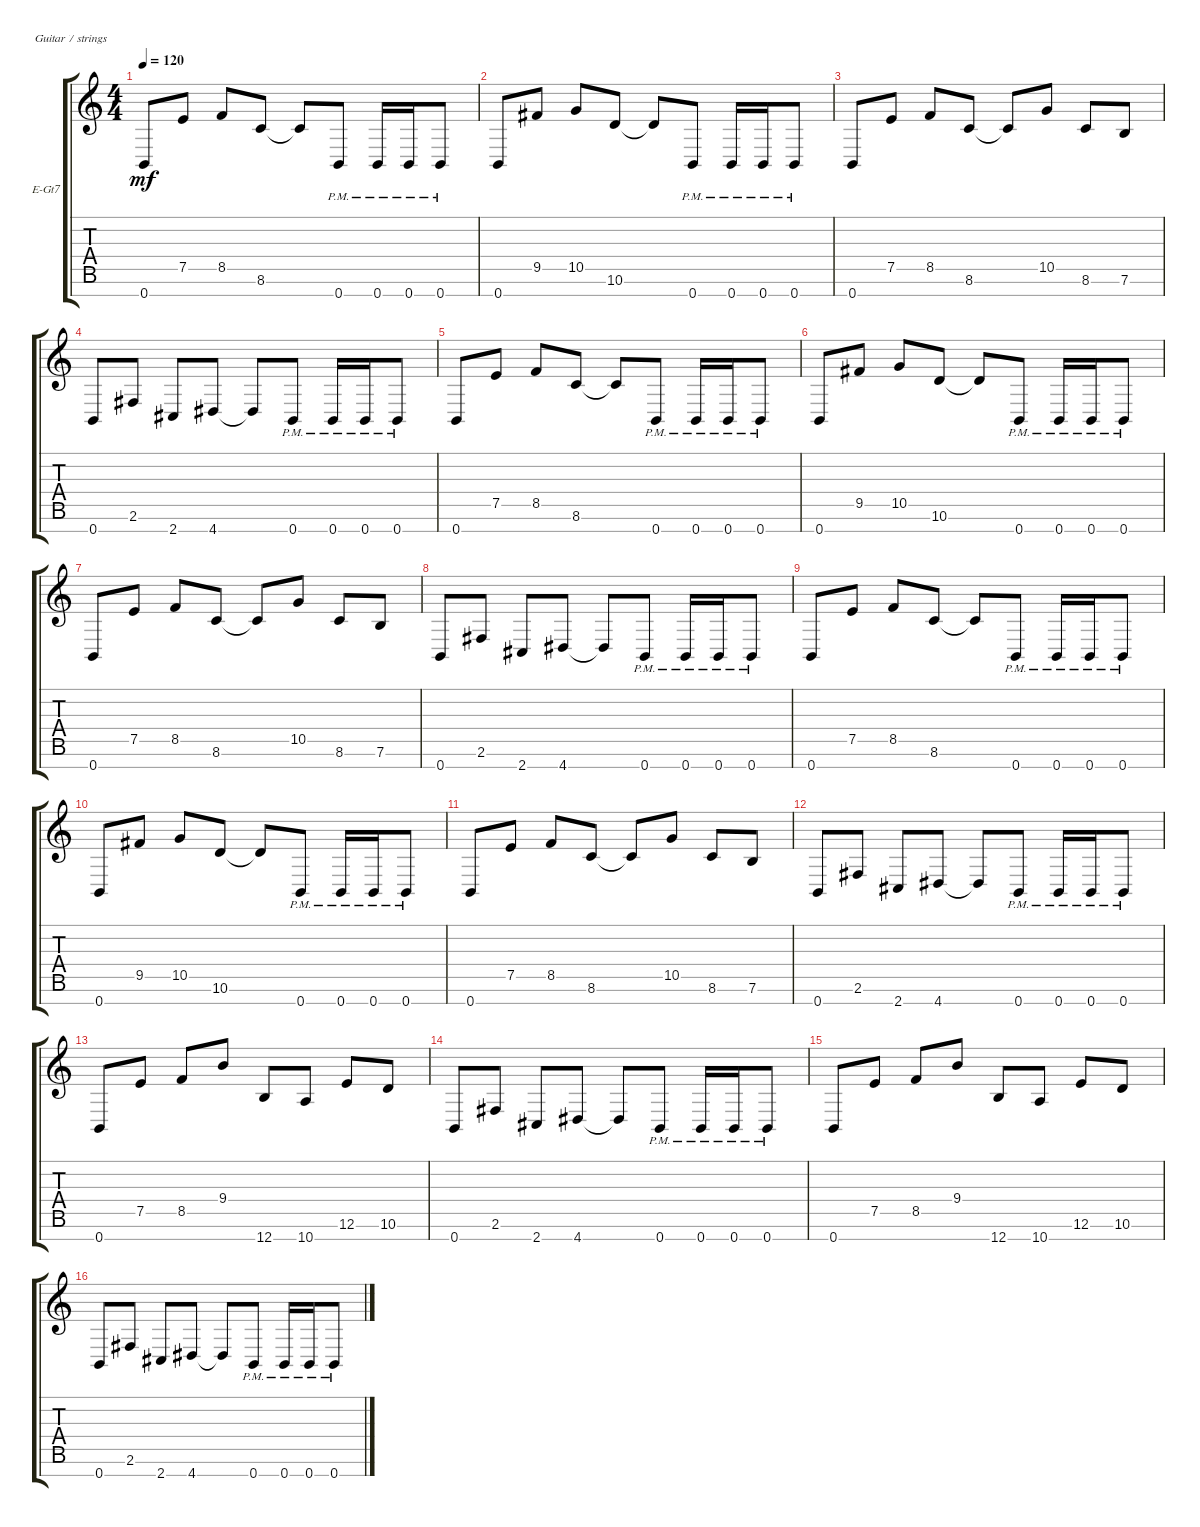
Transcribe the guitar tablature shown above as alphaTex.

\defaultSystemsLayout 4
\bracketExtendMode groupsimilarinstruments
\firstSystemTrackNameOrientation horizontal
\otherSystemsTrackNameOrientation horizontal
\track ("Electric Guitar" "E-Gt7") {instrument overdrivenguitar}
\staff {score tabs}
\tuning (E4 B3 G3 D3 A2 E2 B1)
\ts (4 4)
\tempo 120
\clef g2
\ks c
0.7.8{dy mf} 7.5.8 8.5.8 8.6.8 8.6{t}.8 0.7{pm}.8 0.7{pm}.16 0.7{pm}.16 0.7{pm}.8 |
0.7.8 9.5.8 10.5.8 10.6.8 10.6{t}.8 0.7{pm}.8 0.7{pm}.16 0.7{pm}.16 0.7{pm}.8 |
0.7.8 7.5.8 8.5.8 8.6.8 8.6{t}.8 10.5.8 8.6.8 7.6.8 |
0.7.8 2.6.8 2.7.8 4.7.8 4.7{t}.8 0.7{pm}.8 0.7{pm}.16 0.7{pm}.16 0.7{pm}.8 |
0.7.8 7.5.8 8.5.8 8.6.8 8.6{t}.8 0.7{pm}.8 0.7{pm}.16 0.7{pm}.16 0.7{pm}.8 |
0.7.8 9.5.8 10.5.8 10.6.8 10.6{t}.8 0.7{pm}.8 0.7{pm}.16 0.7{pm}.16 0.7{pm}.8 |
0.7.8 7.5.8 8.5.8 8.6.8 8.6{t}.8 10.5.8 8.6.8 7.6.8 |
0.7.8 2.6.8 2.7.8 4.7.8 4.7{t}.8 0.7{pm}.8 0.7{pm}.16 0.7{pm}.16 0.7{pm}.8 |
0.7.8 7.5.8 8.5.8 8.6.8 8.6{t}.8 0.7{pm}.8 0.7{pm}.16 0.7{pm}.16 0.7{pm}.8 |
0.7.8 9.5.8 10.5.8 10.6.8 10.6{t}.8 0.7{pm}.8 0.7{pm}.16 0.7{pm}.16 0.7{pm}.8 |
0.7.8 7.5.8 8.5.8 8.6.8 8.6{t}.8 10.5.8 8.6.8 7.6.8 |
0.7.8 2.6.8 2.7.8 4.7.8 4.7{t}.8 0.7{pm}.8 0.7{pm}.16 0.7{pm}.16 0.7{pm}.8 |
0.7.8 7.5.8 8.5.8 9.4.8 12.7.8 10.7.8 12.6.8 10.6.8 |
0.7.8 2.6.8 2.7.8 4.7.8 4.7{t}.8 0.7{pm}.8 0.7{pm}.16 0.7{pm}.16 0.7{pm}.8 |
0.7.8 7.5.8 8.5.8 9.4.8 12.7.8 10.7.8 12.6.8 10.6.8 |
0.7.8 2.6.8 2.7.8 4.7.8 4.7{t}.8 0.7{pm}.8 0.7{pm}.16 0.7{pm}.16 0.7{pm}.8
